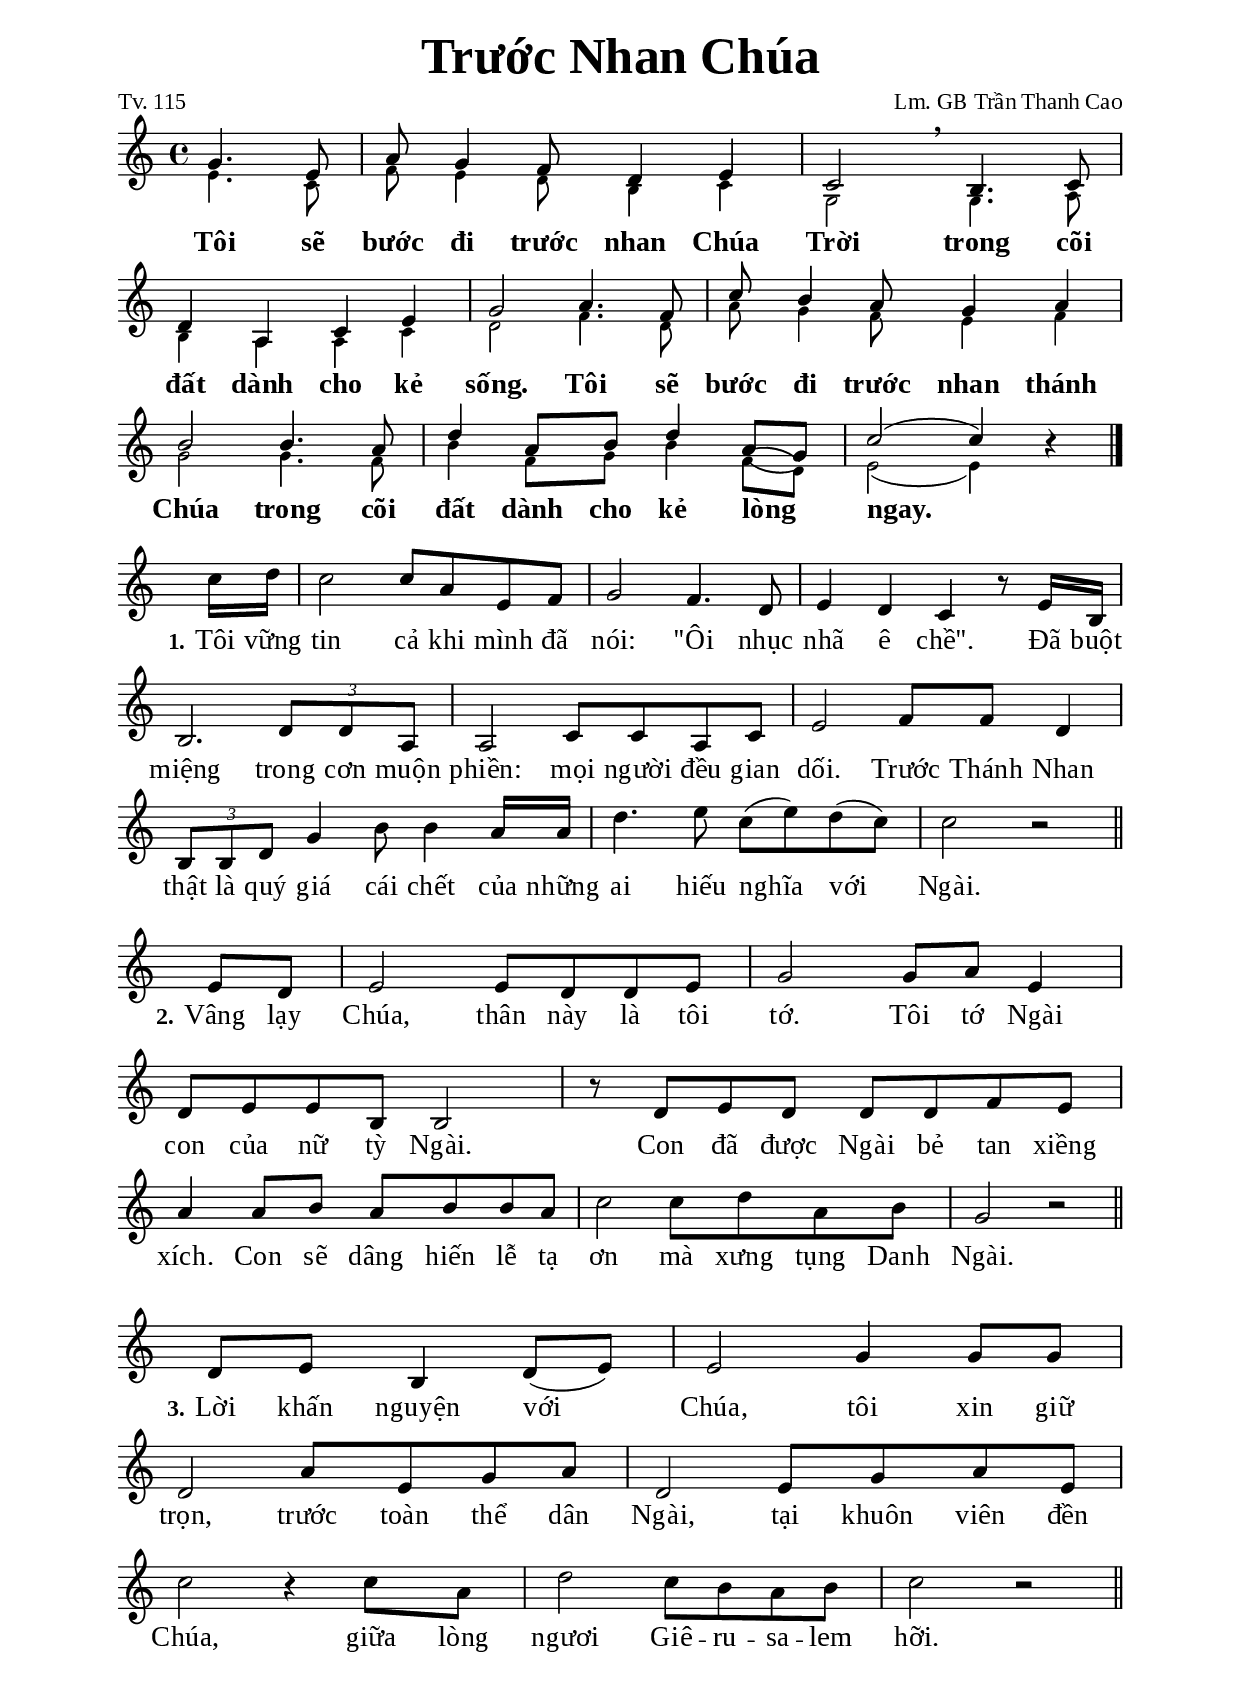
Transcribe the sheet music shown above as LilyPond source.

% Cài đặt chung
\version "2.22.1"
\include "english.ly"

\header {
  title = \markup { \fontsize #3 "Trước Nhan Chúa" }
  poet = "Tv. 115"
  composer = "Lm. GB Trần Thanh Cao"
  %arranger = " "
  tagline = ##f
}

\paper {
  #(set-paper-size "a4")
  top-margin = 10\mm
  bottom-margin = 10\mm
  left-margin = 20\mm
  right-margin = 20\mm
  indent = #0
  #(define fonts
    (make-pango-font-tree
      "Liberation Serif"
      "Liberation Serif"
      "Liberation Serif"
      (/ 20 20)))
  page-count = #1
}

% Nhạc điệp khúc
nhacDiepKhucSop = \relative c'' {
  \partial 2 g4. e8 |
  a g4 f8 d4 e |
  c2 \breathe b4. c8 |
  d4 a c e |
  g2 a4. f8 |
  c' b4 a8 g4 a |
  b2 b4. a8 |
  d4 a8 b d4 a8 _(g) |
  c2 (c4) r \bar "|."
}

nhacDiepKhucBas = \relative c' {
  \partial 2 e4. c8 |
  f e4 d8 b4 c |
  g2 g4. a8 |
  b4 a a c |
  d2 f4. d8 |
  a' g4 f8 e4 f |
  g2 g4. f8 |
  b4 f8 g b4 f8 ^(d) |
  e2 (e4) r
}

% Nhạc phiên khúc
nhacPhienKhucMot = \relative c'' {
  \partial 8 c16 d |
  c2 c8 a e f |
  g2 f4. d8 |
  e4 d c r8 e16 b |
  b2. \tuplet 3/2 { d8 d a } |
  a2 c8 c a c |
  e2 f8 f d4 |
  \tuplet 3/2 { b8 b d } g4 b8 b4 a16 a |
  d4. e8 c (e) d (c) |
  c2 r \bar "||"
}

nhacPhienKhucHai = \relative c' {
  \partial 4 e8 d |
  e2 e8 d d e |
  g2 g8 a e4 |
  d8 e e b b2 |
  r8 d e d d d f e |
  a4 a8 b a b b a |
  c2 c8 d a b |
  g2 r \bar "||"
}

nhacPhienKhucBa = \relative c' {
  \partial 2. d8 e b4 d8 (e) |
  e2 g4 g8 g |
  d2 a'8 e g a |
  d,2 e8 g a e |
  c'2 r4 c8 a |
  d2 c8 b a b |
  c2 r \bar "||"
}

% Lời điệp khúc
loiDiepKhuc = \lyricmode {
  Tôi sẽ bước đi trước nhan Chúa Trời
  trong cõi đất dành cho kẻ sống.
  Tôi sẽ bước đi trước nhan thánh Chúa
  trong cõi đất dành cho kẻ lòng ngay.
}

% Lời phiên khúc
loiPhienKhucMot = \lyricmode {
  \set stanza = #"1."
  Tôi vững tin cả khi mình đã nói:
  ''Ôi nhục nhã ê chề''.
  Đã buột miệng trong cơn muộn phiền:
  mọi người đều gian dối.
  Trước Thánh Nhan thật là quý giá
  cái chết của những ai hiếu nghĩa với Ngài.
}

loiPhienKhucHai = \lyricmode {
  \set stanza = #"2."
  Vâng lạy Chúa, thân này là tôi tớ.
  Tôi tớ Ngài
  con của nữ tỳ Ngài.
  Con đã được Ngài bẻ tan xiềng xích.
  Con sẽ dâng hiến lễ tạ ơn mà xưng tụng Danh Ngài.
}

loiPhienKhucBa = \lyricmode {
  \set stanza = #"3."
  Lời khấn nguyện với Chúa, tôi xin giữ trọn,
  trước toàn thể dân Ngài, tại khuôn viên đền Chúa,
  giữa lòng ngươi Giê -- ru -- sa -- lem hỡi.
}


% Dàn trang
\score {
  \new ChoirStaff <<
    \new Staff = diepKhuc \with {
        \consists "Merge_rests_engraver"
        %\magnifyStaff #(magstep +1)
      }
      <<
      \new Voice = beSop {
        \voiceOne \key c \major \time 4/4 \nhacDiepKhucSop
      }
      \new Voice = beBas {
        \override NoteHead.font-size = #-2
        \voiceTwo \key c \major \time 4/4 \nhacDiepKhucBas
      }
    >>
    \new Lyrics \lyricsto beSop \loiDiepKhuc
  >>
  \layout {
    \override Lyrics.LyricText.font-series = #'bold
    \override Lyrics.LyricText.font-size = #+2
    \override Lyrics.LyricSpace.minimum-distance = #2.5
    \override Score.BarNumber.break-visibility = ##(#f #f #f)
    \override Score.SpacingSpanner.uniform-stretching = ##t
  }
}

\score {
  \new ChoirStaff <<
    \new Staff = phienKhuc \with {
        %\magnifyStaff #(magstep +1)
      }
      <<
      \new Voice = beSop {
        \key c \major \time 4/4 \nhacPhienKhucMot
      }
    >>
    \new Lyrics \lyricsto beSop \loiPhienKhucMot
  >>
  \layout {
    \override Staff.TimeSignature.transparent = ##t
    \override Lyrics.LyricText.font-size = #+2
    \override Lyrics.LyricSpace.minimum-distance = #0.8
    \override Score.BarNumber.break-visibility = ##(#f #f #f)
    \override Score.SpacingSpanner.uniform-stretching = ##t
  }
}

\score {
  \new ChoirStaff <<
    \new Staff = phienKhuc \with {
        %\magnifyStaff #(magstep +1)
      }
      <<
      \new Voice = beSop {
        \key c \major \time 4/4 \nhacPhienKhucHai
      }
    >>
    \new Lyrics \lyricsto beSop \loiPhienKhucHai
  >>
  \layout {
    \override Staff.TimeSignature.transparent = ##t
    \override Lyrics.LyricText.font-size = #+2
    \override Lyrics.LyricSpace.minimum-distance = #2.0
    \override Score.BarNumber.break-visibility = ##(#f #f #f)
    \override Score.SpacingSpanner.uniform-stretching = ##t
  }
}

\score {
  \new ChoirStaff <<
    \new Staff = phienKhuc \with {
        %\magnifyStaff #(magstep +1)
      }
      <<
      \new Voice = beSop {
        \key c \major \time 4/4 \nhacPhienKhucBa
      }
    >>
    \new Lyrics \lyricsto beSop \loiPhienKhucBa
  >>
  \layout {
    \override Staff.TimeSignature.transparent = ##t
    \override Lyrics.LyricText.font-size = #+2
    \override Lyrics.LyricSpace.minimum-distance = #4.0
    \override Score.BarNumber.break-visibility = ##(#f #f #f)
    \override Score.SpacingSpanner.uniform-stretching = ##t
  }
}
